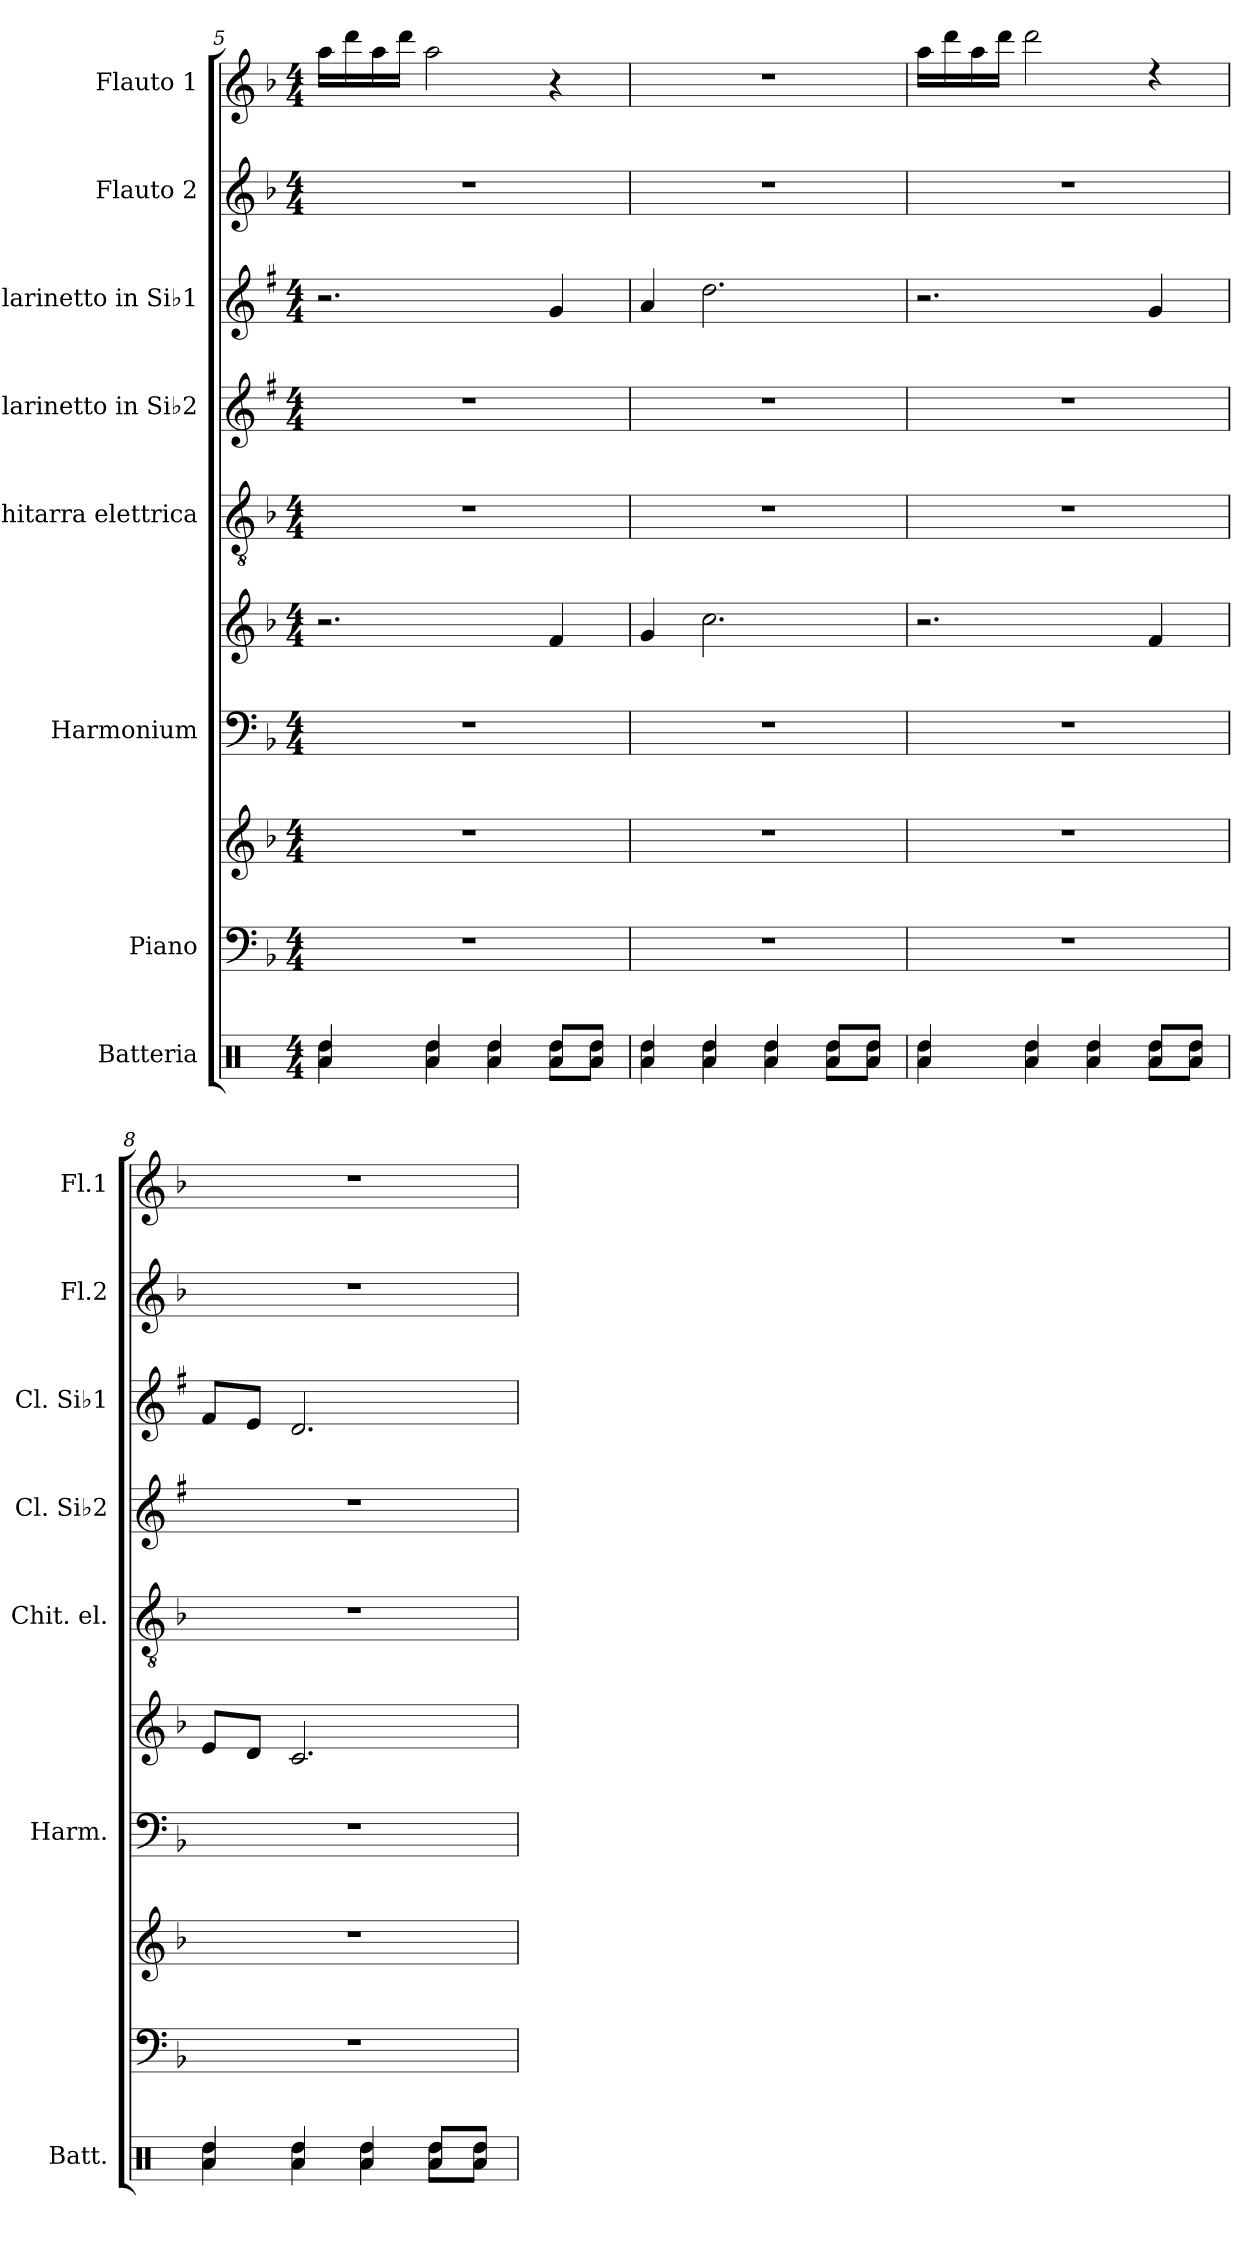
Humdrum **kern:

**kern	**kern	**kern	**kern	**kern	**kern	**kern	**kern	**kern	**kern
*part8	*part7	*part7	*part6	*part6	*part5	*part4	*part3	*part2	*part1
*staff10	*staff9	*staff8	*staff7	*staff6	*staff5	*staff4	*staff3	*staff2	*staff1
*I"Batteria	*I"Piano	*	*I"Harmonium	*	*I"Chitarra elettrica	*I"Clarinetto in Si♭2	*I"Clarinetto in Si♭1	*I"Flauto 2	*I"Flauto 1
*I'Batt.	*	*	*I'Harm.	*	*I'Chit. el.	*I'Cl. Si♭2	*I'Cl. Si♭1	*I'Fl.2	*I'Fl.1
!!LO:PB:g=z
*clefX	*clefF4	*clefG2	*clefF4	*clefG2	*clefGv2	*clefG2	*clefG2	*clefG2	*clefG2
*	*	*	*	*	*	*ITrd1c2	*ITrd1c2	*	*
*k[]	*k[b-]	*k[b-]	*k[b-]	*k[b-]	*k[b-]	*k[b-]	*k[b-]	*k[b-]	*k[b-]
*M4/4	*M4/4	*M4/4	*M4/4	*M4/4	*M4/4	*M4/4	*M4/4	*M4/4	*M4/4
=5	=5	=5	=5	=5	=5	=5	=5	=5	=5
*^	*	*	*	*	*	*	*	*	*
4Ra/	4Rdd\	1r	1r	1r	2.r	1r	1r	2.r	1r	16aa\LL
.	.	.	.	.	.	.	.	.	.	16ddd\
.	.	.	.	.	.	.	.	.	.	16aa\
.	.	.	.	.	.	.	.	.	.	16ddd\JJ
4Ra/	4Rdd\	.	.	.	.	.	.	.	.	2aa\
4Ra/	4Rdd\	.	.	.	.	.	.	.	.	.
8Ra/L	8Rdd\L	.	.	.	4f/	.	.	4f/	.	4r
8Ra/J	8Rdd\J	.	.	.	.	.	.	.	.	.
=6	=6	=6	=6	=6	=6	=6	=6	=6	=6	=6
4Ra/	4Rdd\	1r	1r	1r	4g/	1r	1r	4g/	1r	1r
4Ra/	4Rdd\	.	.	.	2.cc\	.	.	2.cc\	.	.
4Ra/	4Rdd\	.	.	.	.	.	.	.	.	.
8Ra/L	8Rdd\L	.	.	.	.	.	.	.	.	.
8Ra/J	8Rdd\J	.	.	.	.	.	.	.	.	.
=7	=7	=7	=7	=7	=7	=7	=7	=7	=7	=7
4Ra/	4Rdd\	1r	1r	1r	2.r	1r	1r	2.r	1r	16aa\LL
.	.	.	.	.	.	.	.	.	.	16ddd\
.	.	.	.	.	.	.	.	.	.	16aa\
.	.	.	.	.	.	.	.	.	.	16ddd\JJ
4Ra/	4Rdd\	.	.	.	.	.	.	.	.	2ddd\
4Ra/	4Rdd\	.	.	.	.	.	.	.	.	.
8Ra/L	8Rdd\L	.	.	.	4f/	.	.	4f/	.	4rdd
8Ra/J	8Rdd\J	.	.	.	.	.	.	.	.	.
=8	=8	=8	=8	=8	=8	=8	=8	=8	=8	=8
4Ra/	4Rdd\	1r	1r	1r	8e/L	1r	1r	8e/L	1r	1r
.	.	.	.	.	8d/J	.	.	8d/J	.	.
4Ra/	4Rdd\	.	.	.	2.c/	.	.	2.c/	.	.
4Ra/	4Rdd\	.	.	.	.	.	.	.	.	.
8Ra/L	8Rdd\L	.	.	.	.	.	.	.	.	.
8Ra/J	8Rdd\J	.	.	.	.	.	.	.	.	.
*v	*v	*	*	*	*	*	*	*	*	*
=	=	=	=	=	=	=	=	=	=
*-	*-	*-	*-	*-	*-	*-	*-	*-	*-
